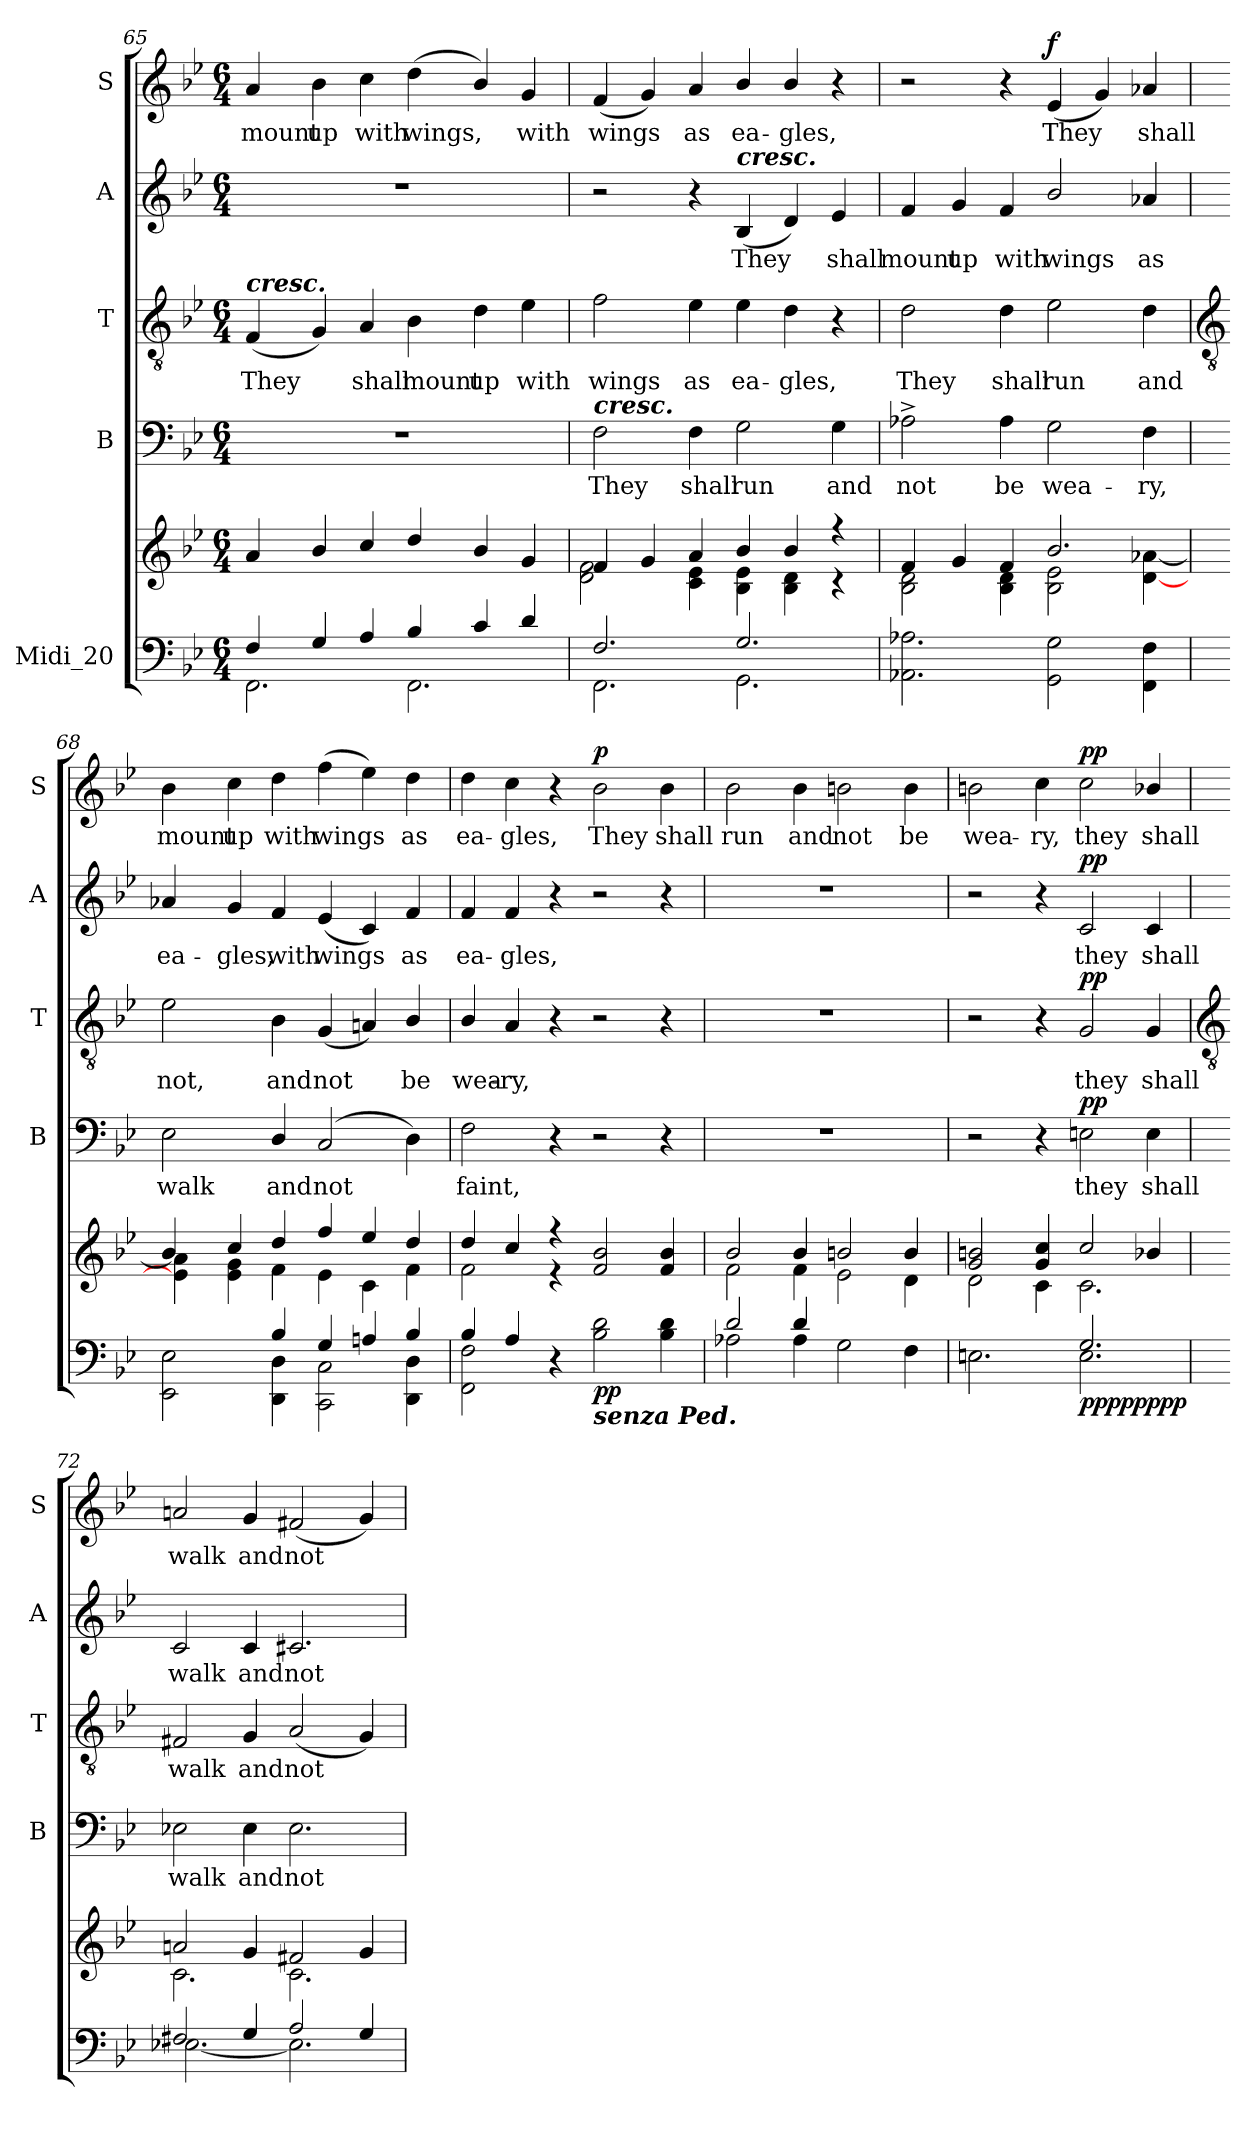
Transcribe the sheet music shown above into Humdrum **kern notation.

**kern	**kern	**dynam	**kern	**text	**dynam	**kern	**text	**dynam	**kern	**text	**dynam	**kern	**text	**dynam
*part5	*part5	*part5	*part4	*part4	*part4	*part3	*part3	*part3	*part2	*part2	*part2	*part1	*part1	*part1
*staff6	*staff5	*staff5/6	*staff4	*staff4	*staff4	*staff3	*staff3	*staff3	*staff2	*staff2	*staff2	*staff1	*staff1	*staff1
*I"Midi_20	*	*	*I"B	*	*	*I"T	*	*	*I"A	*	*	*I"S	*	*
*	*	*	*I'B	*	*	*I'T	*	*	*I'A	*	*	*I'S	*	*
!!LO:LB:g=z
*clefF4	*clefG2	*	*clefF4	*	*	*clefGv2	*	*	*clefG2	*	*	*clefG2	*	*
*k[b-e-]	*k[b-e-]	*	*k[b-e-]	*	*	*k[b-e-]	*	*	*k[b-e-]	*	*	*k[b-e-]	*	*
*B-:	*B-:	*	*B-:	*	*	*B-:	*	*	*B-:	*	*	*B-:	*	*
*M6/4	*M6/4	*	*M6/4	*	*	*M6/4	*	*	*M6/4	*	*	*M6/4	*	*
=65	=65	=65	=65	=65	=65	=65	=65	=65	=65	=65	=65	=65	=65	=65
*^	*^	*	*	*	*	*	*	*	*	*	*	*	*	*
!	!	!	!	!	!	!	!	!LO:TX:a:Bi:t=cresc.	!	!	!	!	!	!	!	!
!	!	!	!	!	!LO:N:vis=1	!	!	!	!LO:LY:b	!	!LO:N:vis=1	!	!	!	!LO:LY:b	!
4F/	2.FF\	4a/	4ryy	.	1.r	.	.	(<4F	They	.	1.r	.	.	4a	mount	.
!	!	!	!	!	!	!	!	!	!	!	!	!	!	!	!LO:LY:b	!
4G/	.	4b-/	4ryy	.	.	.	.	4G)	.	.	.	.	.	4b-	up	.
!	!	!	!	!	!	!	!	!	!LO:LY:b	!	!	!	!	!	!LO:LY:b	!
4A/	.	4cc/	4ryy	.	.	.	.	4A	shall	.	.	.	.	4cc	with	.
!	!	!	!	!	!	!	!	!	!LO:LY:b	!	!	!	!	!	!LO:LY:b	!
4B-/	2.FF\	4dd/	4ryy	.	.	.	.	4B-	mount	.	.	.	.	(<4dd	wings,	.
!	!	!	!	!	!	!	!	!	!LO:LY:b	!	!	!	!	!	!	!
4c/	.	4b-/	4ryy	.	.	.	.	4d	up	.	.	.	.	4b-/)	.	.
!	!	!	!	!	!	!	!	!	!LO:LY:b	!	!	!	!	!	!LO:LY:b	!
4d/	.	4g/	4ryy	.	.	.	.	4e-	with	.	.	.	.	4g	with	.
=66	=66	=66	=66	=66	=66	=66	=66	=66	=66	=66	=66	=66	=66	=66	=66	=66
!	!	!	!	!	!LO:TX:a:Bi:t=cresc.	!	!	!	!	!	!	!	!	!	!	!
!	!	!	!	!	!	!LO:LY:b	!	!	!LO:LY:b	!	!	!	!	!	!LO:LY:b	!
2.F/	2.FF\	4f/	2d\ 2f\	.	2F	They	.	2f	wings	.	2r	.	.	(<4f	wings	.
.	.	4g/	.	.	.	.	.	.	.	.	.	.	.	4g)	.	.
!	!	!	!	!	!	!LO:LY:b	!	!	!LO:LY:b	!	!	!	!	!	!LO:LY:b	!
.	.	4a/	4c\ 4e-\	.	4F	shall	.	4e-	as	.	4r	.	.	4a	as	.
!	!	!	!	!	!	!	!	!	!	!	!LO:TX:a:Bi:t=cresc.	!	!	!	!	!
!	!	!	!	!	!	!LO:LY:b	!	!	!LO:LY:b	!	!	!LO:LY:b	!	!	!LO:LY:b	!
2.G/	2.GG\	4b-/	4B-\ 4e-\	.	2G	run	.	4e-	ea-	.	(<4B-	They	.	4b-/	ea-	.
!	!	!	!	!	!	!	!	!	!LO:LY:b	!	!	!	!	!	!LO:LY:b	!
.	.	4b-/	4B-\ 4d\	.	.	.	.	4d	-gles,	.	4d)	.	.	4b-/	-gles,	.
!	!	!	!	!	!	!LO:LY:b	!	!	!	!	!	!LO:LY:b	!	!	!	!
.	.	4r	4r	.	4G	and	.	4r	.	.	4e-	shall	.	4r	.	.
=67	=67	=67	=67	=67	=67	=67	=67	=67	=67	=67	=67	=67	=67	=67	=67	=67
!LO:N:vis=1	!	!	!	!	!	!LO:LY:b	!	!	!LO:LY:b	!	!	!LO:LY:b	!	!	!	!
1.ryy	2.AA-X\ 2.A-X\	4f/	2B-\ 2d\	.	2A-X^	not	.	2d	They	.	4f	mount	.	2r	.	.
!	!	!	!	!	!	!	!	!	!	!	!	!LO:LY:b	!	!	!	!
.	.	4g/	.	.	.	.	.	.	.	.	4g	up	.	.	.	.
!	!	!	!	!	!	!LO:LY:b	!	!	!LO:LY:b	!	!	!LO:LY:b	!	!	!	!
.	.	4f/	4B-\ 4d\	.	4A-	be	.	4d	shall	.	4f	with	.	4r	.	.
!	!	!	!	!	!	!LO:LY:b	!	!	!LO:LY:b	!	!	!LO:LY:b	!	!	!LO:LY:b	!LO:DY:b
.	2GG\ 2G\	2.b-/	2B-\ 2e-\	.	2G	wea-	.	2e-	run	.	2b-/	wings	.	(<4e-	They	f
.	.	.	.	.	.	.	.	.	.	.	.	.	.	4g)	.	.
!	!	!	!	!	!	!LO:LY:b	!	!	!LO:LY:b	!	!	!LO:LY:b	!	!	!LO:LY:b	!
.	4FF\ 4F\	.	[4d\ [4a-X\	.	4F	-ry,	.	4d	and	.	4a-X	as	.	4a-X	shall	.
!!LO:LB:g=z
=68	=68	=68	=68	=68	=68	=68	=68	=68	=68	=68	=68	=68	=68	=68	=68	=68
*	*	*	*	*	*	*	*	*clefGv2	*	*	*	*	*	*	*	*
!	!	!	!	!	!	!LO:LY:b	!	!	!LO:LY:b	!	!	!LO:LY:b	!	!	!LO:LY:b	!
2ryy	2EE-\ 2E-\	4b-/	4e-\] 4a-\]	.	2E-	walk	.	2e-	not,	.	4a-X	ea-	.	4b-	mount	.
!	!	!	!	!	!	!	!	!	!	!	!	!LO:LY:b	!	!	!LO:LY:b	!
.	.	4cc/	4e-\ 4g\	.	.	.	.	.	.	.	4g	-gles,	.	4cc	up	.
!	!	!	!	!	!	!LO:LY:b	!	!	!LO:LY:b	!	!	!LO:LY:b	!	!	!LO:LY:b	!
4B-/	4DD\ 4D\	4dd/	4f\	.	4D/	and	.	4B-	and	.	4f	with	.	4dd	with	.
!	!	!	!	!	!	!LO:LY:b	!	!	!LO:LY:b	!	!	!LO:LY:b	!	!	!LO:LY:b	!
4G/	2CC\ 2C\	4ff/	4e-\	.	(<2C	not	.	(<4G	not	.	(<4e-	wings	.	(>4ff	wings	.
4An/	.	4ee-/	4c\	.	.	.	.	4An)	.	.	4c)	.	.	4ee-)	.	.
!	!	!	!	!	!	!	!	!	!LO:LY:b	!	!	!LO:LY:b	!	!	!LO:LY:b	!
4B-/	4DD\ 4D\	4dd/	4f\	.	4D)	.	.	4B-/	be	.	4f	as	.	4dd	as	.
=69	=69	=69	=69	=69	=69	=69	=69	=69	=69	=69	=69	=69	=69	=69	=69	=69
!	!	!	!	!	!	!LO:LY:b	!	!	!LO:LY:b	!	!	!LO:LY:b	!	!	!LO:LY:b	!
4B-/	2FF\ 2F\	4dd/	2f\	.	2F	faint,	.	4B-/	wea-	.	4f	ea-	.	4dd	ea-	.
!	!	!	!	!	!	!	!	!	!LO:LY:b	!	!	!LO:LY:b	!	!	!LO:LY:b	!
4A/	.	4cc/	.	.	.	.	.	4A	-ry,	.	4f	-gles,	.	4cc	-gles,	.
1ryy	4r	4r	4r	.	4r	.	.	4r	.	.	4r	.	.	4r	.	.
!	!LO:TX:b:Bi:t=senza Ped.	!	!	!	!	!	!	!	!	!	!	!	!	!	!	!
!	!	!	!	!LO:DY:b=2	!	!	!	!	!	!	!	!	!	!	!LO:LY:b	!
!	!	!	!	!LO:DY:n=1:b	!	!	!	!	!	!	!	!	!	!	!	!LO:DY:b
.	2B-\ 2d\	2f/ 2b-/	2.ryy	p p	2r	.	.	2r	.	.	2r	.	.	2b-	They	p
!	!	!	!	!	!	!	!	!	!	!	!	!	!	!	!LO:LY:b	!
.	4B-\ 4d\	4f/ 4b-/	.	.	4r	.	.	4r	.	.	4r	.	.	4b-	shall	.
=70	=70	=70	=70	=70	=70	=70	=70	=70	=70	=70	=70	=70	=70	=70	=70	=70
!	!	!	!	!	!LO:N:vis=1	!	!	!LO:N:vis=1	!	!	!LO:N:vis=1	!	!	!	!LO:LY:b	!
2d/	2A-X\	2b-/	2f\	.	1.r	.	.	1.r	.	.	1.r	.	.	2b-	run	.
!	!	!	!	!	!	!	!	!	!	!	!	!	!	!	!LO:LY:b	!
4d/	4A-\	4b-/	4f\	.	.	.	.	.	.	.	.	.	.	4b-	and	.
!	!	!	!	!	!	!	!	!	!	!	!	!	!	!	!LO:LY:b	!
2.ryy	2G\	2bn/	2e-\	.	.	.	.	.	.	.	.	.	.	2bn	not	.
!	!	!	!	!	!	!	!	!	!	!	!	!	!	!	!LO:LY:b	!
.	4F\	4b/	4d\	.	.	.	.	.	.	.	.	.	.	4b	be	.
=71	=71	=71	=71	=71	=71	=71	=71	=71	=71	=71	=71	=71	=71	=71	=71	=71
!	!	!	!	!	!	!	!	!	!	!	!	!	!	!	!LO:LY:b	!
2.ryy	2.En\	2g/ 2bn/	2d\	.	2r	.	.	2r	.	.	2r	.	.	2bn	wea-	.
!	!	!	!	!	!	!	!	!	!	!	!	!	!	!	!LO:LY:b	!
.	.	4g/ 4cc/	4c\	.	4r	.	.	4r	.	.	4r	.	.	4cc	-ry,	.
!	!	!	!	!LO:DY:b=2	!	!LO:LY:b	!	!	!LO:LY:b	!	!	!LO:LY:b	!	!	!LO:LY:b	!
!	!	!	!	!LO:DY:n=1:b=2	!	!	!	!	!	!	!	!	!	!	!	!
!	!	!	!	!LO:DY:n=2:b	!	!	!	!	!	!	!	!	!	!	!	!
!	!	!	!	!LO:DY:n=3:b	!	!	!LO:DY:b	!	!	!LO:DY:b	!	!	!LO:DY:b	!	!	!LO:DY:b
2.G/	2.E\	2cc/	2.c\	pp pp pp pp	2En	they	pp	2G	they	pp	2c	they	pp	2cc	they	pp
!	!	!	!	!	!	!LO:LY:b	!	!	!LO:LY:b	!	!	!LO:LY:b	!	!	!LO:LY:b	!
.	.	4b-X/	.	.	4E	shall	.	4G/	shall	.	4c	shall	.	4b-X/	shall	.
!!LO:LB:g=z
=72	=72	=72	=72	=72	=72	=72	=72	=72	=72	=72	=72	=72	=72	=72	=72	=72
*	*	*	*	*	*	*	*	*clefGv2	*	*	*	*	*	*	*	*
!	!	!	!	!	!	!LO:LY:b	!	!	!LO:LY:b	!	!	!LO:LY:b	!	!	!LO:LY:b	!
2F#X/	[2.E-X\	2an/	2.c\	.	2E-X	walk	.	2F#X	walk	.	2c	walk	.	2an	walk	.
!	!	!	!	!	!	!LO:LY:b	!	!	!LO:LY:b	!	!	!LO:LY:b	!	!	!LO:LY:b	!
4G/	.	4g/	.	.	4E-	and	.	4G	and	.	4c	and	.	4g	and	.
!	!	!	!	!	!	!LO:LY:b	!	!	!LO:LY:b	!	!	!LO:LY:b	!	!	!LO:LY:b	!
2A/	2.E-\]	2f#X/	2.c\	.	2.E-	not	.	(<2A	not	.	2.c#X	not	.	(<2f#X	not	.
4G/	.	4g/	.	.	.	.	.	4G)	.	.	.	.	.	4g)	.	.
*v	*v	*	*	*	*	*	*	*	*	*	*	*	*	*	*	*
*	*v	*v	*	*	*	*	*	*	*	*	*	*	*	*	*
=	=	=	=	=	=	=	=	=	=	=	=	=	=	=
*-	*-	*-	*-	*-	*-	*-	*-	*-	*-	*-	*-	*-	*-	*-
